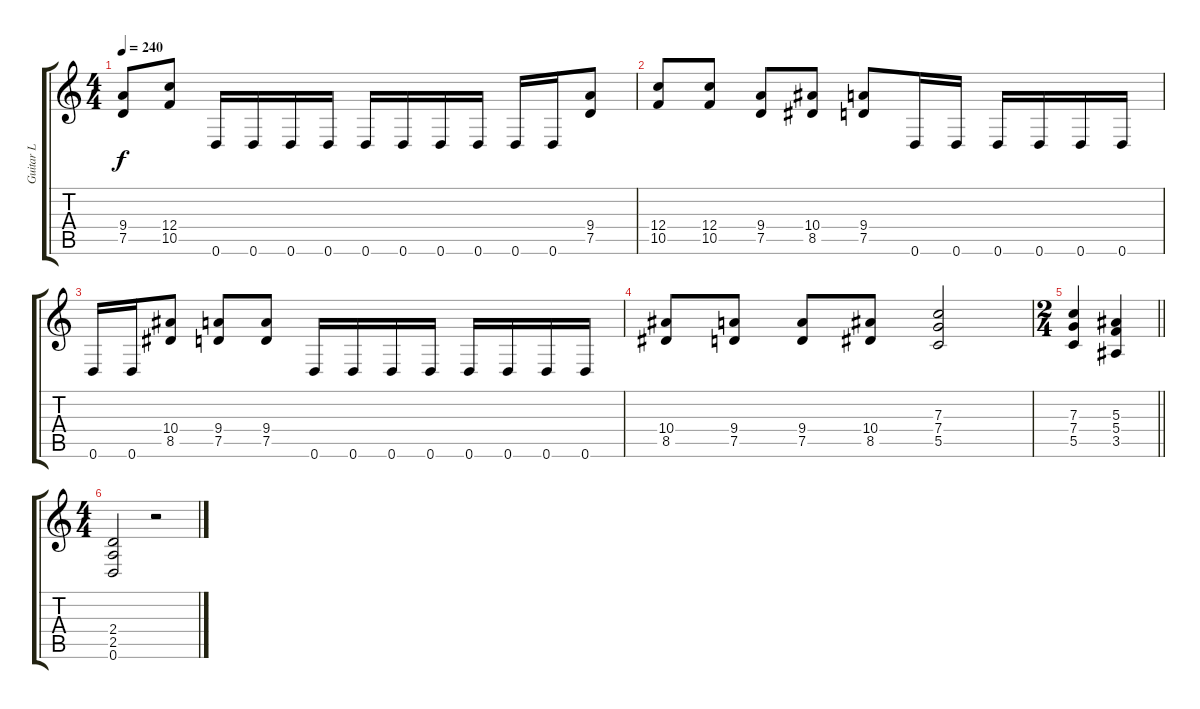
\track ("Guitar L" "Guitar L") {instrument distortionguitar}
\staff {score tabs}
\tuning (D4 A3 F3 C3 G2 D2) {hide}
\ts (4 4)
\tempo 240
\clef g2
\ks c
(9.4 7.5).8{dy f} (12.4 10.5).8 0.6.16 0.6.16 0.6.16 0.6.16 0.6.16 0.6.16 0.6.16 0.6.16 0.6.16 0.6.16 (9.4 7.5).8 |
(12.4 10.5).8 (12.4 10.5).8 (9.4 7.5).8 (10.4 8.5).8 (9.4 7.5).8 0.6.16 0.6.16 0.6.16 0.6.16 0.6.16 0.6.16 |
0.6.16 0.6.16 (10.4 8.5).8 (9.4 7.5).8 (9.4 7.5).8 0.6.16 0.6.16 0.6.16 0.6.16 0.6.16 0.6.16 0.6.16 0.6.16 |
(10.4 8.5).8 (9.4 7.5).8 (9.4 7.5).8 (10.4 8.5).8 (7.3 7.4 5.5).2 |
\ts (2 4)
\barLineRight lightlight
(7.3 7.4 5.5).4 (5.3 5.4 3.5).4 |
\ts (4 4)
(2.4 2.5 0.6).2 r.2
